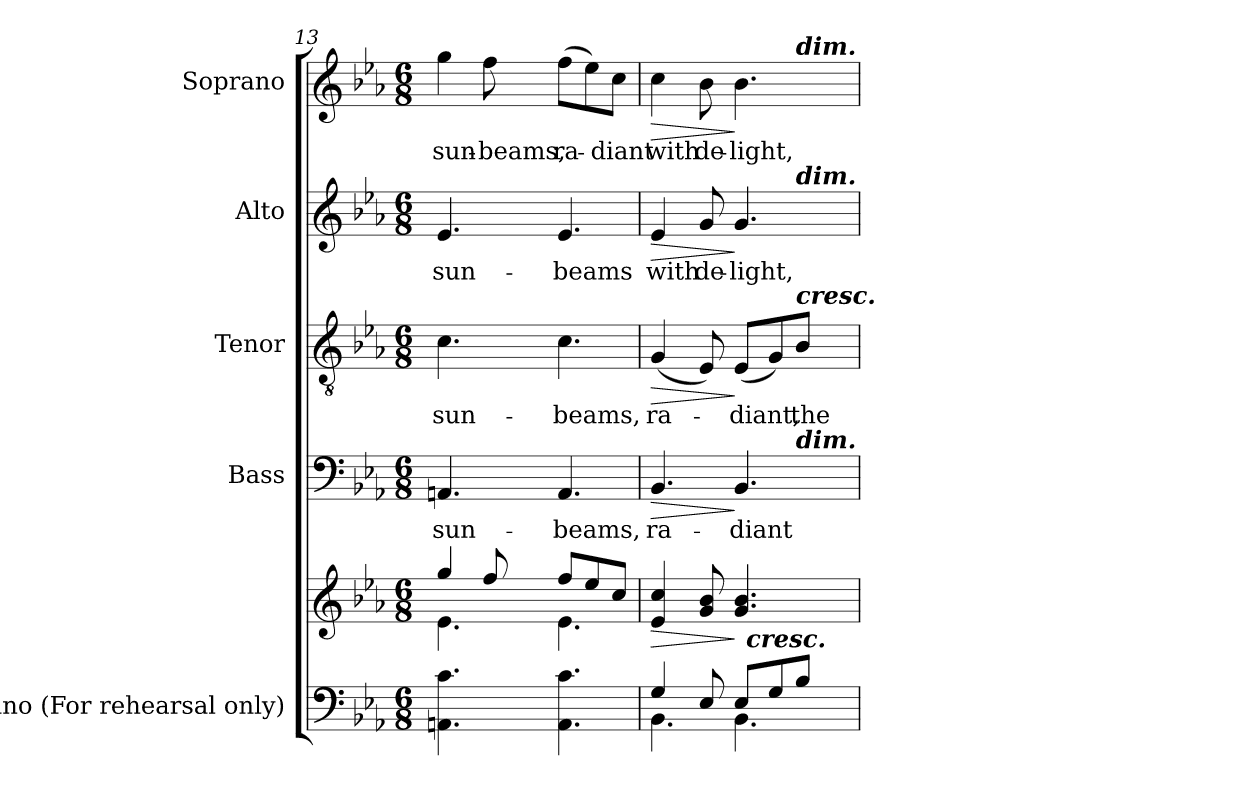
**kern	**kern	**dynam	**kern	**text	**dynam	**kern	**text	**dynam	**kern	**text	**dynam	**kern	**text	**dynam
*part5	*part5	*part5	*part4	*part4	*part4	*part3	*part3	*part3	*part2	*part2	*part2	*part1	*part1	*part1
*staff6	*staff5	*staff5/6	*staff4	*staff4	*staff4	*staff3	*staff3	*staff3	*staff2	*staff2	*staff2	*staff1	*staff1	*staff1
*I"Piano (For rehearsal only)	*	*	*I"Bass	*	*	*I"Tenor	*	*	*I"Alto	*	*	*I"Soprano	*	*
*I'Pno.	*	*	*I'B.	*	*	*I'T.	*	*	*I'A.	*	*	*I'S.	*	*
*clefF4	*clefG2	*	*clefF4	*	*	*clefGv2	*	*	*clefG2	*	*	*clefG2	*	*
*	*	*	*	*	*	*ITrd7c12	*	*	*	*	*	*	*	*
*k[b-e-a-]	*k[b-e-a-]	*	*k[b-e-a-]	*	*	*k[b-e-a-]	*	*	*k[b-e-a-]	*	*	*k[b-e-a-]	*	*
*E-:	*E-:	*	*E-:	*	*	*E-:	*	*	*E-:	*	*	*E-:	*	*
*M6/8	*M6/8	*	*M6/8	*	*	*M6/8	*	*	*M6/8	*	*	*M6/8	*	*
=13	=13	=13	=13	=13	=13	=13	=13	=13	=13	=13	=13	=13	=13	=13
*	*^	*	*	*	*	*	*	*	*	*	*	*	*	*
!	!	!	!	!	!LO:LY:b:color=#000000	!	!	!	!	!	!	!	!	!	!
!	!	!	!	!	!	!	!	!LO:LY:b:color=#000000	!	!	!	!	!	!	!
!	!	!	!	!	!	!	!	!	!	!	!LO:LY:b:color=#000000	!	!	!	!
!	!	!	!	!	!	!	!	!	!	!	!	!	!	!LO:LY:b:color=#000000	!
4.AAni\ 4.ci	4ggi/	4.e-i\	.	4.AAni/	sun-	.	4.Ci\	sun-	.	4.e-i/	sun-	.	4ggi\	sun-	.
!	!	!	!	!	!	!	!	!	!	!	!	!	!	!LO:LY:b:color=#000000	!
.	8ffi/	.	.	.	.	.	.	.	.	.	.	.	8ffi\	-beams,	.
!	!	!	!	!	!LO:LY:b:color=#000000	!	!	!	!	!	!	!	!	!	!
!	!	!	!	!	!	!	!	!LO:LY:b:color=#000000	!	!	!	!	!	!	!
!	!	!	!	!	!	!	!	!	!	!	!LO:LY:b:color=#000000	!	!	!	!
!	!	!	!	!	!	!	!	!	!	!	!	!	!	!LO:LY:b:color=#000000	!
4.AAi\ 4.ci	8ffi/L	4.e-i\	.	4.AAi/	-beams,	.	4.Ci\	-beams,	.	4.e-i/	-beams	.	(8ffi\L	ra-	.
.	8ee-i/	.	.	.	.	.	.	.	.	.	.	.	8ee-i\)	.	.
!	!	!	!	!	!	!	!	!	!	!	!	!	!	!LO:LY:b:color=#000000	!
.	8cci/J	.	.	.	.	.	.	.	.	.	.	.	8cci\J	-diant	.
*	*v	*v	*	*	*	*	*	*	*	*	*	*	*	*	*
=14	=14	=14	=14	=14	=14	=14	=14	=14	=14	=14	=14	=14	=14	=14
*^	*	*	*	*	*	*	*	*	*	*	*	*	*	*
!	!	!	!LO:HP:b	!	!	!	!	!	!	!	!	!	!	!	!
!	!	!	!	!	!LO:LY:b:color=#000000	!LO:HP:b	!	!	!	!	!	!	!	!	!
!	!	!	!	!	!	!	!	!LO:LY:b:color=#000000	!LO:HP:b	!	!	!	!	!	!
!	!	!	!	!	!	!	!	!	!	!	!LO:LY:b:color=#000000	!LO:HP:b	!	!	!
!	!	!	!	!	!	!	!	!	!	!	!	!	!	!LO:LY:b:color=#000000	!LO:HP:b
*	*^	*	*	*^	*	*	*	*	*	*^	*	*	*^	*	*
4Gi/	4.BB-i\	4ryy	4e-i/ 4cci	>	4.BB-i/	2ryy	ra-	>	(4GGi/	ra-	>	4e-i/	2ryy	with	>	4cci\	2ryy	with	>
!	!	!	!	!	!	!	!	!	!	!	!	!	!	!LO:LY:b:color=#000000	!	!	!	!	!
!	!	!	!	!	!	!	!	!	!	!	!	!	!	!	!	!	!	!LO:LY:b:color=#000000	!
8E-i/	.	8ryy	8gi/ 8b-i	.	.	.	.	.	8EE-i/)	.	.	8gi/	.	de-	.	8b-i\	.	de-	.
!	!	!	!	!	!	!	!LO:LY:b:color=#000000	!	!	!	!	!	!	!	!	!	!	!	!
!	!	!	!	!	!	!	!	!	!	!LO:LY:b:color=#000000	!	!	!	!	!	!	!	!	!
!	!	!	!	!	!	!	!	!	!	!	!	!	!	!LO:LY:b:color=#000000	!	!	!	!	!
!	!	!	!	!	!	!	!	!	!	!	!	!	!	!	!	!	!	!LO:LY:b:color=#000000	!
8E-i/L	4.BB-i\	32ryy	4.gi/ 4.b-i	]	4.BB-i/	.	-diant	]	(8EE-i/L	-diant,	]	4.gi/	.	-light,	]	4.b-i\	.	-light,	]
!	!	!LO:TX:a:Bi:t=cresc.	!	!	!	!	!	!	!	!	!	!	!	!	!	!	!	!	!
.	.	4ryy	.	.	.	.	.	.	.	.	.	.	.	.	.	.	.	.	.
8Gi/	.	.	.	.	.	8ryy	.	.	8GGi/)	.	.	.	8ryy	.	.	.	8ryy	.	.
!	!	!	!	!	!	!	!	!	!	!	!	!	!	!	!	!	!LO:TX:a:Bi:t=dim.	!	!
!	!	!	!	!	!	!	!	!	!	!	!	!	!LO:TX:a:Bi:t=dim.	!	!	!	!	!	!
!	!	!	!	!	!	!	!	!	!LO:TX:a:Bi:t=cresc.	!	!	!	!	!	!	!	!	!	!
!	!	!	!	!	!	!LO:TX:a:Bi:t=dim.	!	!	!	!	!	!	!	!	!	!	!	!	!
!	!	!	!	!	!	!	!	!	!	!LO:LY:b:color=#000000	!	!	!	!	!	!	!	!	!
8B-i/J	.	.	.	.	.	8ryy	.	.	8BB-i/J	the	.	.	8ryy	.	.	.	8ryy	.	.
.	.	16.ryy	.	.	.	.	.	.	.	.	.	.	.	.	.	.	.	.	.
*	*	*	*	*	*	*	*	*	*	*	*	*v	*v	*	*	*	*	*	*
*v	*v	*v	*	*	*v	*v	*	*	*	*	*	*	*	*	*v	*v	*	*
=	=	=	=	=	=	=	=	=	=	=	=	=	=	=
*-	*-	*-	*-	*-	*-	*-	*-	*-	*-	*-	*-	*-	*-	*-
